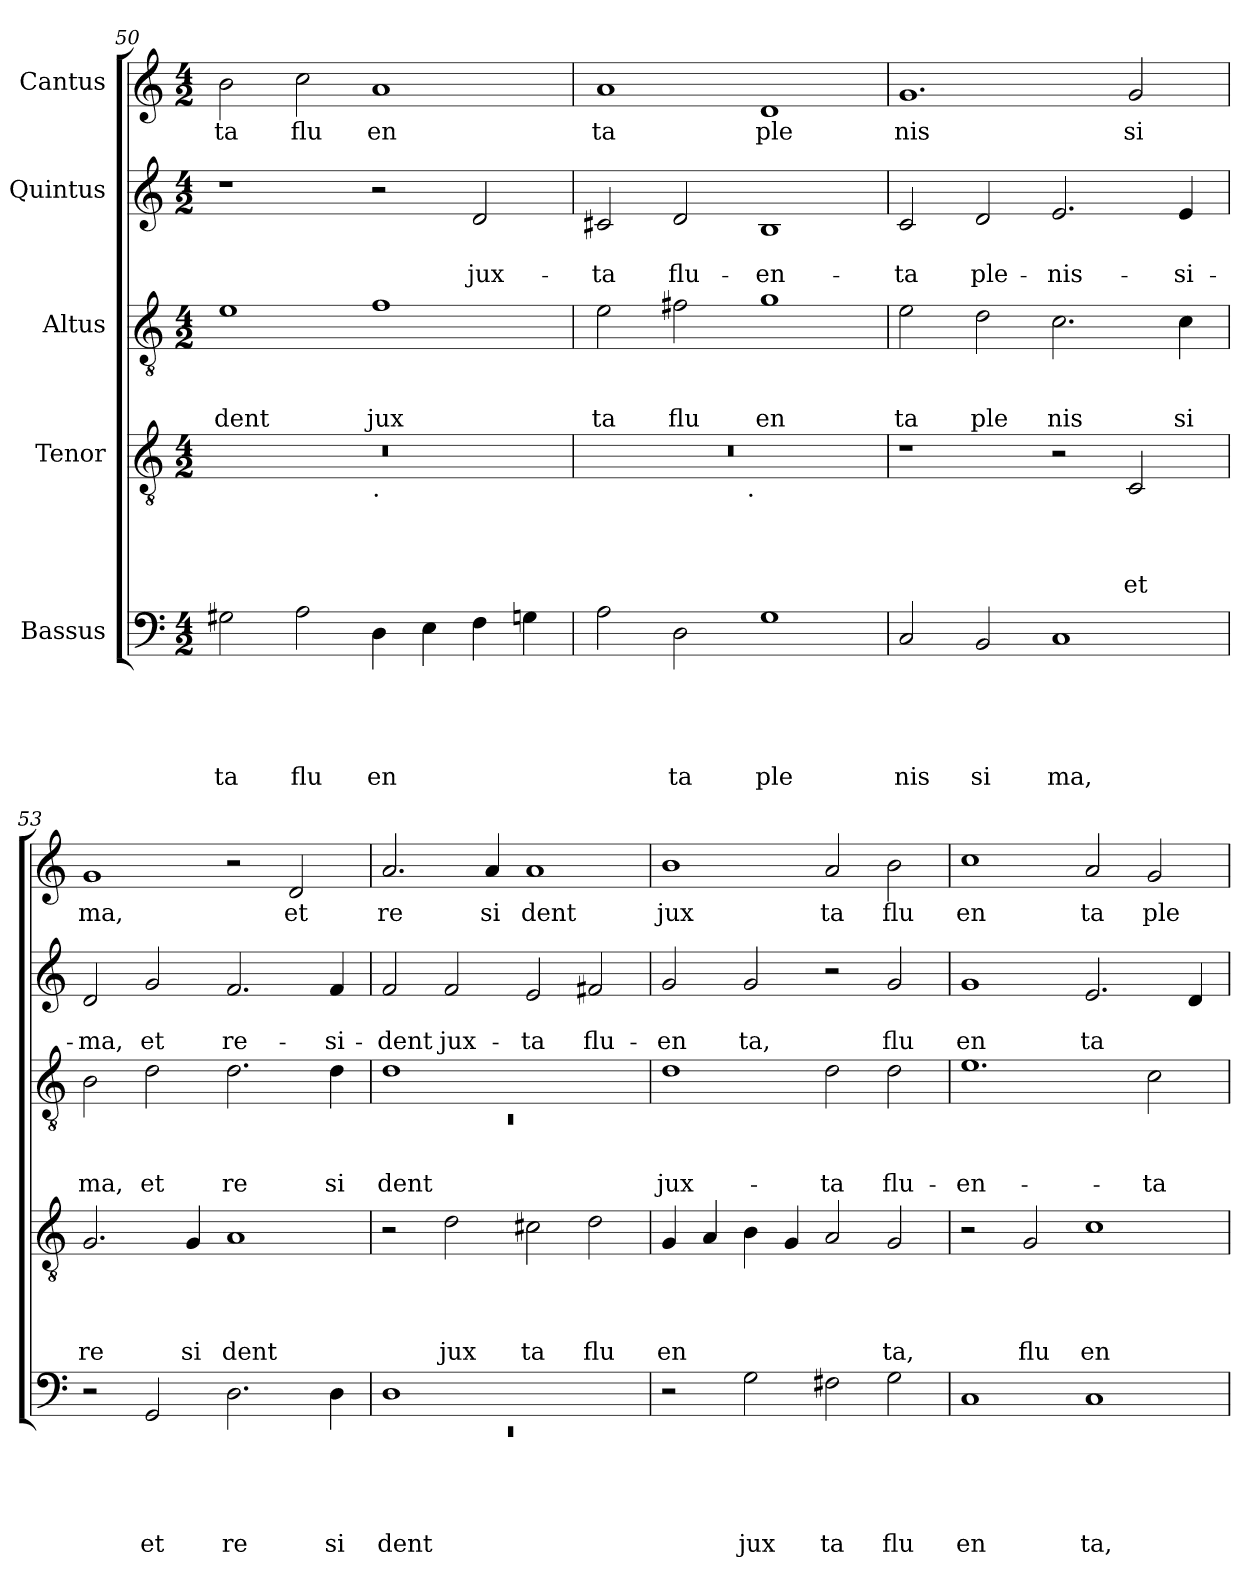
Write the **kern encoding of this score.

**kern	**text	**text	**text	**text	**text	**kern	**text	**text	**text	**text	**kern	**text	**text	**text	**kern	**text	**text	**kern	**text
*part5	*part5	*part5	*part5	*part5	*part5	*part4	*part4	*part4	*part4	*part4	*part3	*part3	*part3	*part3	*part2	*part2	*part2	*part1	*part1
*staff5	*staff5	*staff5	*staff5	*staff5	*staff5	*staff4	*staff4	*staff4	*staff4	*staff4	*staff3	*staff3	*staff3	*staff3	*staff2	*staff2	*staff2	*staff1	*staff1
*I"Bassus	*	*	*	*	*	*I"Tenor	*	*	*	*	*I"Altus	*	*	*	*I"Quintus	*	*	*I"Cantus	*
*clefF4	*	*	*	*	*	*clefGv2	*	*	*	*	*clefGv2	*	*	*	*clefG2	*	*	*clefG2	*
*k[]	*	*	*	*	*	*k[]	*	*	*	*	*k[]	*	*	*	*k[]	*	*	*k[]	*
*C:	*	*	*	*	*	*C:	*	*	*	*	*C:	*	*	*	*C:	*	*	*C:	*
*M4/2	*	*	*	*	*	*M4/2	*	*	*	*	*M4/2	*	*	*	*M4/2	*	*	*M4/2	*
=50	=50	=50	=50	=50	=50	=50	=50	=50	=50	=50	=50	=50	=50	=50	=50	=50	=50	=50	=50
!	!	!	!	!	!LO:LY:b	!	!	!	!	!	!	!	!	!LO:LY:b	!	!	!	!	!LO:LY:b
*	*	*	*	*	*	*^	*	*	*	*	*	*	*	*	*	*	*	*	*
2G#X\	.	.	.	.	ta	0r	1ryy	.	.	.	.	1e	.	.	dent	1r	.	.	2b\	ta
!	!	!	!	!	!LO:LY:b	!	!	!	!	!	!	!	!	!	!	!	!	!	!	!LO:LY:b
2A\	.	.	.	.	flu	.	.	.	.	.	.	.	.	.	.	.	.	.	2cc\	flu
!	!	!	!	!	!	!	!LO:TX:b:t=.	!	!	!	!	!	!	!	!	!	!	!	!	!
!	!	!	!	!	!LO:LY:b	!	!	!	!	!	!	!	!	!	!LO:LY:b	!	!	!	!	!LO:LY:b
4D\	.	.	.	.	en	.	1ryy	.	.	.	.	1f	.	.	jux	2r	.	.	1a	en
4E\	.	.	.	.	.	.	.	.	.	.	.	.	.	.	.	.	.	.	.	.
!	!	!	!	!	!	!	!	!	!	!	!	!	!	!	!	!	!	!LO:LY:b	!	!
4F\	.	.	.	.	.	.	.	.	.	.	.	.	.	.	.	2d/	.	jux-	.	.
4Gn\	.	.	.	.	.	.	.	.	.	.	.	.	.	.	.	.	.	.	.	.
=51	=51	=51	=51	=51	=51	=51	=51	=51	=51	=51	=51	=51	=51	=51	=51	=51	=51	=51	=51	=51
!	!	!	!	!	!	!	!	!	!	!	!	!	!	!	!LO:LY:b	!	!	!LO:LY:b	!	!LO:LY:b
2A\	.	.	.	.	.	0r	2ryy	.	.	.	.	2e\	.	.	ta	2c#X/	.	-ta	1a	ta
!	!	!	!	!	!LO:LY:b	!	!	!	!	!	!	!	!	!	!LO:LY:b	!	!	!LO:LY:b	!	!
2D\	.	.	.	.	ta	.	4...ryy	.	.	.	.	2f#X\	.	.	flu	2d/	.	flu-	.	.
!	!	!	!	!	!	!	!LO:TX:b:t=.	!	!	!	!	!	!	!	!	!	!	!	!	!
.	.	.	.	.	.	.	1ryy	.	.	.	.	.	.	.	.	.	.	.	.	.
!	!	!	!	!	!LO:LY:b	!	!	!	!	!	!	!	!	!	!LO:LY:b	!	!	!LO:LY:b	!	!LO:LY:b
1G	.	.	.	.	ple	.	.	.	.	.	.	1g	.	.	en	1B	.	-en-	1d	ple
.	.	.	.	.	.	.	32ryy	.	.	.	.	.	.	.	.	.	.	.	.	.
=52	=52	=52	=52	=52	=52	=52	=52	=52	=52	=52	=52	=52	=52	=52	=52	=52	=52	=52	=52	=52
!	!	!	!	!	!LO:LY:b	!	!	!	!	!	!	!	!	!	!LO:LY:b	!	!	!LO:LY:b	!	!LO:LY:b
*	*	*	*	*	*	*v	*v	*	*	*	*	*	*	*	*	*	*	*	*	*
2C/	.	.	.	.	nis	1r	.	.	.	.	2e\	.	.	ta	2c/	.	-ta	1.g	nis
!	!	!	!	!	!LO:LY:b	!	!	!	!	!	!	!	!	!LO:LY:b	!	!	!LO:LY:b	!	!
2BB/	.	.	.	.	si	.	.	.	.	.	2d\	.	.	ple	2d/	.	ple-	.	.
!	!	!	!	!	!LO:LY:b	!	!	!	!	!	!	!	!	!LO:LY:b	!	!	!LO:LY:b	!	!
1C	.	.	.	.	ma,	2r	.	.	.	.	2.c\	.	.	nis	2.e/	.	-nis-	.	.
!	!	!	!	!	!	!	!	!	!	!LO:LY:b	!	!	!	!	!	!	!	!	!LO:LY:b
.	.	.	.	.	.	2C/	.	.	.	et	.	.	.	.	.	.	.	2g/	si
!	!	!	!	!	!	!	!	!	!	!	!	!	!	!LO:LY:b	!	!	!LO:LY:b	!	!
.	.	.	.	.	.	.	.	.	.	.	4c\	.	.	si	4e/	.	-si-	.	.
=53	=53	=53	=53	=53	=53	=53	=53	=53	=53	=53	=53	=53	=53	=53	=53	=53	=53	=53	=53
!	!	!	!	!	!	!	!	!	!	!LO:LY:b	!	!	!	!LO:LY:b	!	!	!LO:LY:b	!	!LO:LY:b
2r	.	.	.	.	.	2.G/	.	.	.	re	2B\	.	.	ma,	2d/	.	-ma,	1g	ma,
!	!	!	!	!	!LO:LY:b	!	!	!	!	!	!	!	!	!LO:LY:b	!	!	!LO:LY:b	!	!
2GG/	.	.	.	.	et	.	.	.	.	.	2d\	.	.	et	2g/	.	et	.	.
!	!	!	!	!	!	!	!	!	!	!LO:LY:b	!	!	!	!	!	!	!	!	!
.	.	.	.	.	.	4G/	.	.	.	si	.	.	.	.	.	.	.	.	.
!	!	!	!	!	!LO:LY:b	!	!	!	!	!LO:LY:b	!	!	!	!LO:LY:b	!	!	!LO:LY:b	!	!
2.D\	.	.	.	.	re	1A	.	.	.	dent	2.d\	.	.	re	2.f/	.	re-	2r	.
!	!	!	!	!	!	!	!	!	!	!	!	!	!	!	!	!	!	!	!LO:LY:b
.	.	.	.	.	.	.	.	.	.	.	.	.	.	.	.	.	.	2d/	et
!	!	!	!	!	!LO:LY:b	!	!	!	!	!	!	!	!	!LO:LY:b	!	!	!LO:LY:b	!	!
4D\	.	.	.	.	si	.	.	.	.	.	4d\	.	.	si	4f/	.	-si-	.	.
=54	=54	=54	=54	=54	=54	=54	=54	=54	=54	=54	=54	=54	=54	=54	=54	=54	=54	=54	=54
*^	*	*	*	*	*	*	*	*	*	*	*^	*	*	*	*	*	*	*	*
!	!LO:N:vis=1	!	!	!	!	!LO:LY:b	!	!	!	!	!	!	!LO:N:vis=1	!	!	!LO:LY:b	!	!	!LO:LY:b	!	!LO:LY:b
1D	0rEE	.	.	.	.	dent	2r	.	.	.	.	1d	0rC	.	.	dent	2f/	.	-dent	2.a/	re
!	!	!	!	!	!	!	!	!	!	!	!LO:LY:b	!	!	!	!	!	!	!	!LO:LY:b	!	!
.	.	.	.	.	.	.	2d\	.	.	.	jux	.	.	.	.	.	2f/	.	jux-	.	.
!	!	!	!	!	!	!	!	!	!	!	!	!	!	!	!	!	!	!	!	!	!LO:LY:b
.	.	.	.	.	.	.	.	.	.	.	.	.	.	.	.	.	.	.	.	4a/	si
!	!	!	!	!	!	!	!	!	!	!	!LO:LY:b	!	!	!	!	!	!	!	!LO:LY:b	!	!LO:LY:b
1ryy	.	.	.	.	.	.	2c#X\	.	.	.	ta	1ryy	.	.	.	.	2e/	.	-ta	1a	dent
!	!	!	!	!	!	!	!	!	!	!	!LO:LY:b	!	!	!	!	!	!	!	!LO:LY:b	!	!
.	.	.	.	.	.	.	2d\	.	.	.	flu	.	.	.	.	.	2f#X/	.	flu-	.	.
*v	*v	*	*	*	*	*	*	*	*	*	*	*v	*v	*	*	*	*	*	*	*	*
!!LO:LB:g=z
=55	=55	=55	=55	=55	=55	=55	=55	=55	=55	=55	=55	=55	=55	=55	=55	=55	=55	=55	=55
!	!	!	!	!	!	!	!	!	!	!LO:LY:b	!	!	!	!LO:LY:b	!	!	!LO:LY:b	!	!LO:LY:b
2r	.	.	.	.	.	4G/	.	.	.	en	1d	.	.	jux-	2g/	.	-en	1b	jux
.	.	.	.	.	.	4A/	.	.	.	.	.	.	.	.	.	.	.	.	.
!	!	!	!	!	!LO:LY:b	!	!	!	!	!	!	!	!	!	!	!	!LO:LY:b	!	!
2G\	.	.	.	.	jux	4B\	.	.	.	.	.	.	.	.	2g/	.	ta,	.	.
.	.	.	.	.	.	4G/	.	.	.	.	.	.	.	.	.	.	.	.	.
!	!	!	!	!	!LO:LY:b	!	!	!	!	!	!	!	!	!LO:LY:b	!	!	!	!	!LO:LY:b
2F#X\	.	.	.	.	ta	2A/	.	.	.	.	2d\	.	.	-ta	2r	.	.	2a/	ta
!	!	!	!	!	!LO:LY:b	!	!	!	!	!LO:LY:b	!	!	!	!LO:LY:b	!	!	!LO:LY:b	!	!LO:LY:b
2G\	.	.	.	.	flu	2G/	.	.	.	ta,	2d\	.	.	flu-	2g/	.	flu	2b\	flu
=56	=56	=56	=56	=56	=56	=56	=56	=56	=56	=56	=56	=56	=56	=56	=56	=56	=56	=56	=56
!	!	!	!	!	!LO:LY:b	!	!	!	!	!	!	!	!	!LO:LY:b	!	!	!LO:LY:b	!	!LO:LY:b
1C	.	.	.	.	en	2r	.	.	.	.	1.e	.	.	-en-	1g	.	en	1cc	en
!	!	!	!	!	!	!	!	!	!	!LO:LY:b	!	!	!	!	!	!	!	!	!
.	.	.	.	.	.	2G/	.	.	.	flu	.	.	.	.	.	.	.	.	.
!	!	!	!	!	!LO:LY:b	!	!	!	!	!LO:LY:b	!	!	!	!	!	!	!LO:LY:b	!	!LO:LY:b
1C	.	.	.	.	ta,	1c	.	.	.	en	.	.	.	.	2.e/	.	ta	2a/	ta
!	!	!	!	!	!	!	!	!	!	!	!	!	!	!LO:LY:b	!	!	!	!	!LO:LY:b
.	.	.	.	.	.	.	.	.	.	.	2c\	.	.	-ta	.	.	.	2g/	ple
.	.	.	.	.	.	.	.	.	.	.	.	.	.	.	4d/	.	.	.	.
=	=	=	=	=	=	=	=	=	=	=	=	=	=	=	=	=	=	=	=
*-	*-	*-	*-	*-	*-	*-	*-	*-	*-	*-	*-	*-	*-	*-	*-	*-	*-	*-	*-
